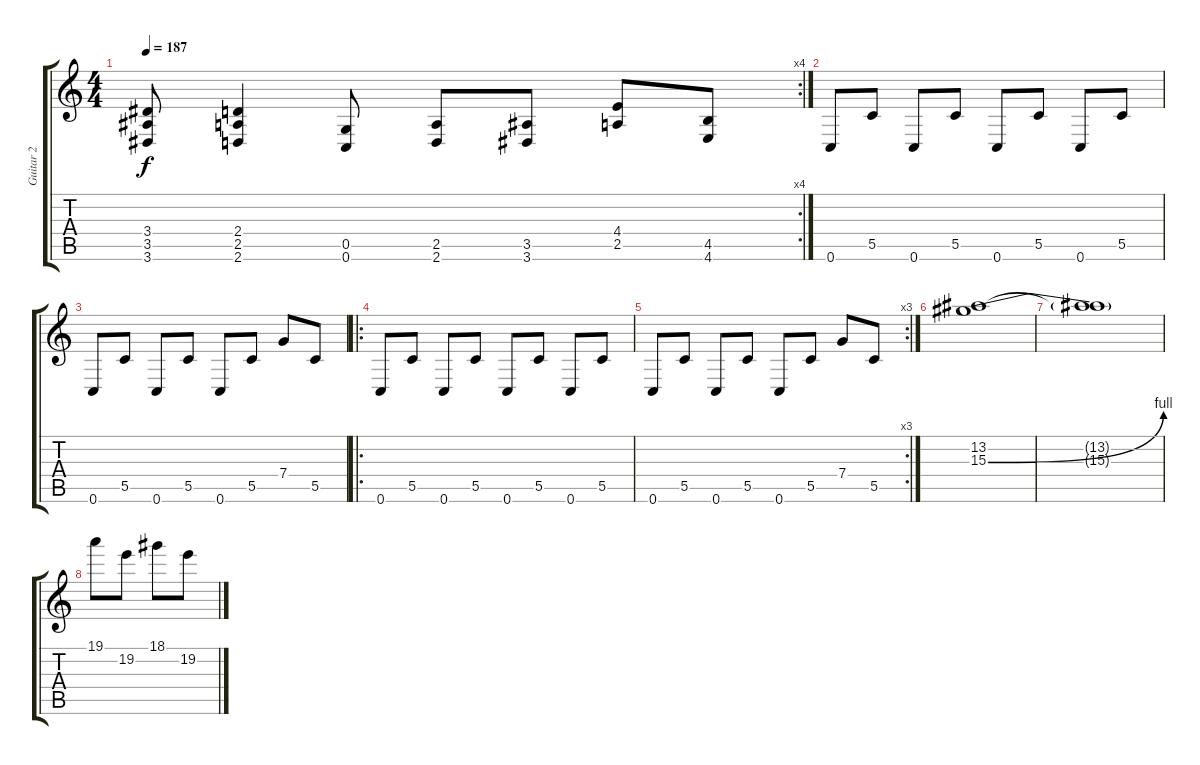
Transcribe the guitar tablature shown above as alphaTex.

\track ("Guitar 2" "Guitar 2") {instrument distortionguitar}
\staff {score tabs}
\tuning (D4 A3 F3 C3 G2 C2) {hide}
\rc 4
\ts (4 4)
\tempo 187
\clef g2
\ks c
(3.4{t} 3.5{t} 3.6{t}).8{dy f} (2.4 2.5 2.6).4 (0.5 0.6).8 (2.5 2.6).8 (3.5 3.6).8 (4.4 2.5).8 (4.5 4.6).8 |
0.6.8{instrument electricguitarclean} 5.5.8 0.6.8 5.5.8 0.6.8 5.5.8 0.6.8 5.5.8 |
0.6.8 5.5.8 0.6.8 5.5.8 0.6.8 5.5.8 7.4.8 5.5.8 |
\ro
0.6.8{instrument electricguitarclean} 5.5.8 0.6.8 5.5.8 0.6.8 5.5.8 0.6.8 5.5.8 |
\rc 3
0.6.8 5.5.8 0.6.8 5.5.8 0.6.8 5.5.8 7.4.8 5.5.8 |
(13.2 15.3{be (bend 0 0 60 4)}).1 |
(13.2{t} 15.3{t}).1 |
19.1.8 19.2.8 18.1.8 19.2.8
